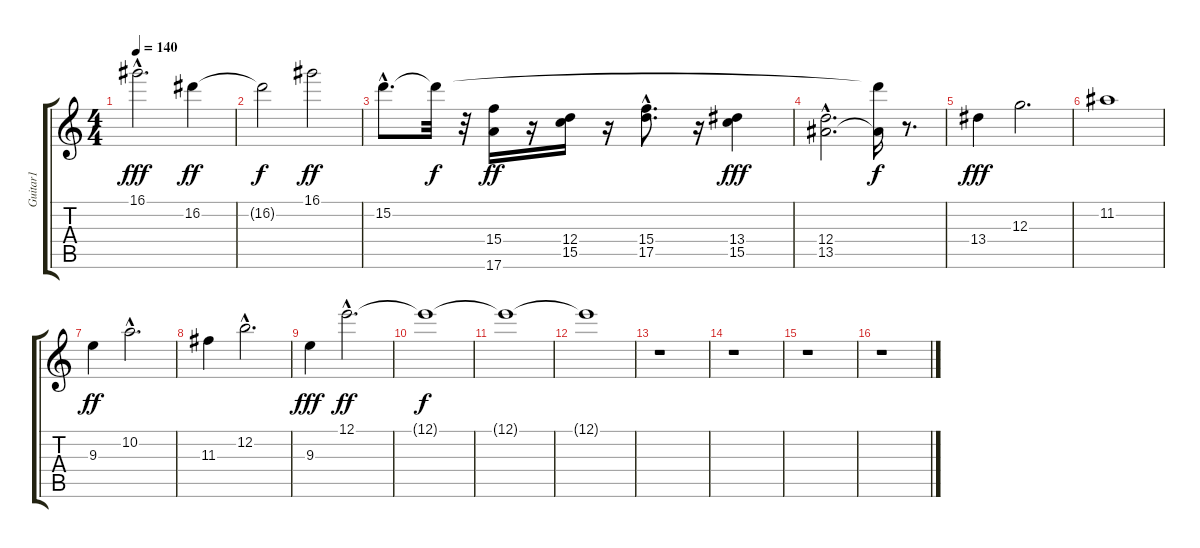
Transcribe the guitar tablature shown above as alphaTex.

\track ("Guitar1" "Guitar1") {instrument acousticguitarsteel}
\staff {score tabs}
\tuning (E4 B3 G3 D3 A2 E2) {hide}
\ts (4 4)
\tempo 140
\clef g2
\ks c
16.1{hac}.2{d dy fff} 16.2.4{dy ff} |
16.2{t}.2{dy f} 16.1.2{dy ff} |
15.2{hac}.8{d} 15.2{t}.32{dy f} r.32 (15.4 17.6).16{dy ff} r.16 (12.4 15.5).16 r.16 (15.4{hac} 17.5{hac}).8{d} r.16 (13.4 15.5).4{dy fff} |
(12.4{hac} 13.5{hac}).2{d} (15.2{t} 13.5{t}).16{dy f} r.8{d} |
13.4.4{dy fff} 12.3.2{d} |
11.2.1 |
9.3.4{dy ff} 10.2{hac}.2{d} |
11.3.4 12.2{hac}.2{d} |
9.3.4{dy fff volume 14} 12.1{hac}.2{d dy ff volume 13} |
12.1{t}.1{dy f} |
12.1{t}.1 |
12.1{t}.1 |
r.1 |
r.1 |
r.1 |
r.1
